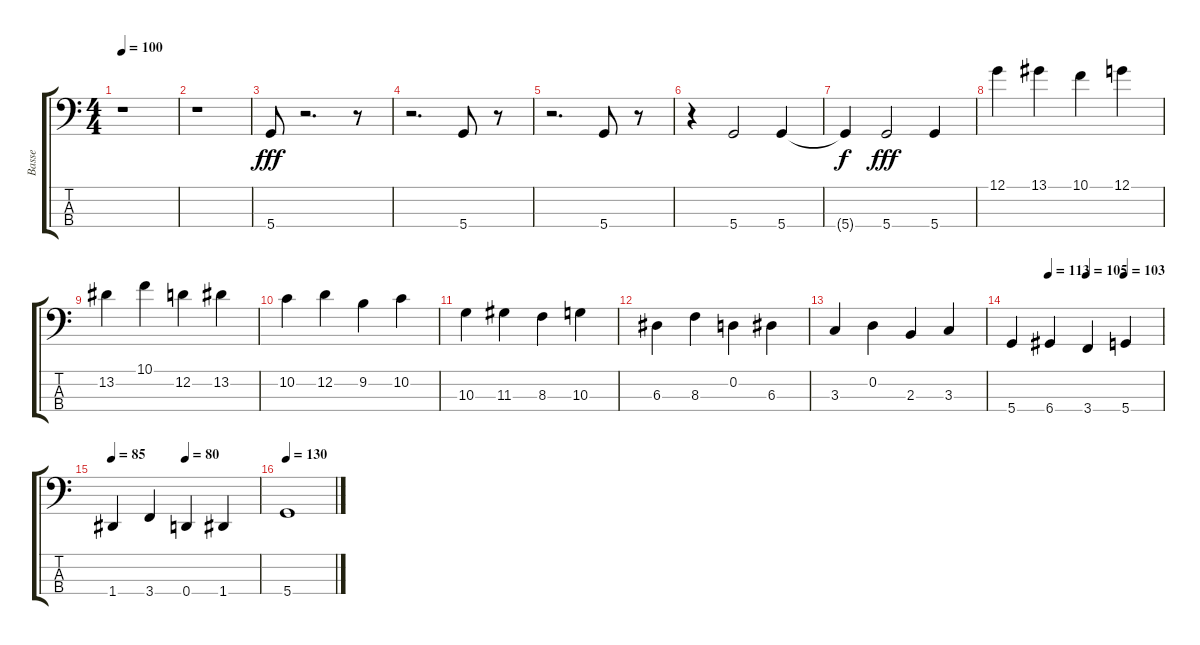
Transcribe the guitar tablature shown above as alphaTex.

\track ("Basse" "Basse") {instrument electricbassfinger}
\staff {score tabs}
\tuning (G2 D2 A1 D1) {hide}
\ts (4 4)
\tempo 100
\clef f4
\ks c
r.1{dy f} |
r.1 |
5.4.8{dy fff} r.2{d} r.8 |
r.2{d} 5.4.8 r.8 |
r.2{d} 5.4.8 r.8 |
r.4 5.4.2 5.4.4 |
5.4{t}.4{dy f} 5.4.2{dy fff} 5.4.4 |
12.1.4 13.1.4 10.1.4 12.1.4 |
13.2.4 10.1.4 12.2.4 13.2.4 |
10.2.4 12.2.4 9.2.4 10.2.4 |
10.3.4 11.3.4 8.3.4 10.3.4 |
6.3.4 8.3.4 0.2.4 6.3.4 |
3.3.4 0.2.4 2.3.4 3.3.4 |
\tempo (113 0.25)
\tempo (105 0.5)
\tempo (103 0.75)
5.4.4 6.4.4 3.4.4 5.4.4 |
\tempo 85
\tempo (80 0.5)
1.4.4 3.4.4 0.4.4 1.4.4 |
\tempo 130
5.4.1
